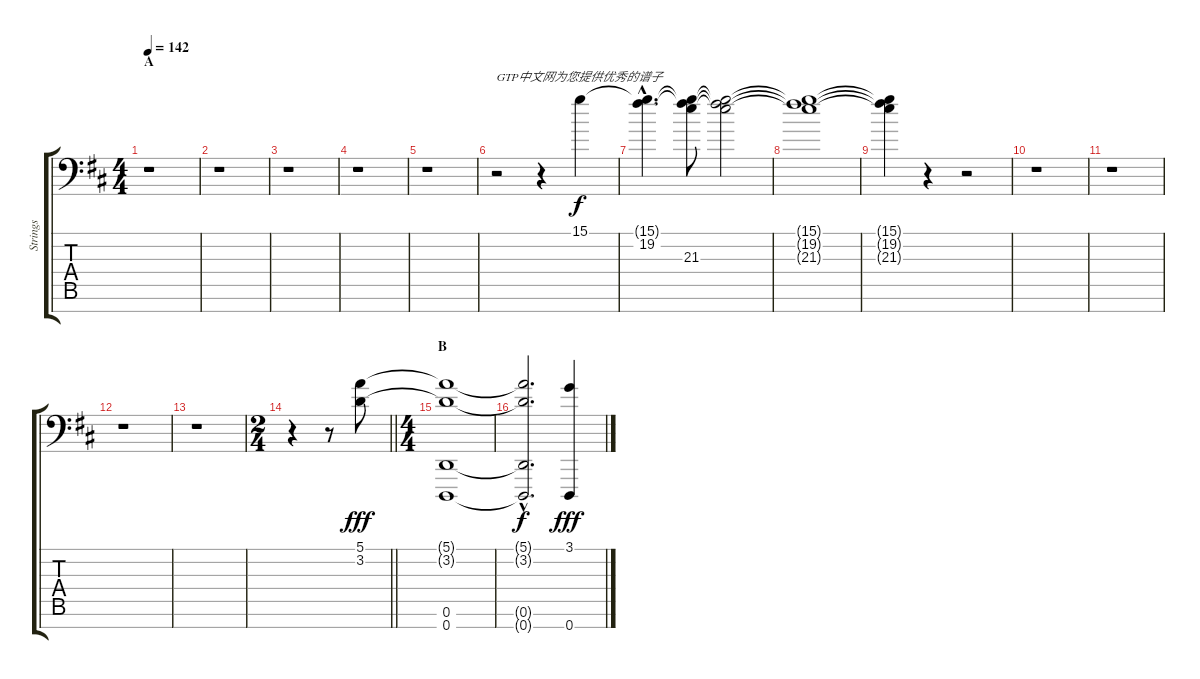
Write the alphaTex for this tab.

\track ("Strings" "Strings") {instrument stringensemble1}
\staff {score tabs}
\tuning (E4 B3 G3 D3 A2 D2 D1) {hide}
\ts (4 4)
\section ("" "A")
\tempo 142
\clef f4
\ks d
r.1{dy f instrument stringensemble1} |
r.1 |
r.1 |
r.1 |
r.1 |
r.2{txt "GTP中文网为您提供优秀的谱子"} r.4 15.1.4 |
(15.1{hac t} 19.2{hac}).4{d} (15.1{t} 19.2{t} 21.3).8 (15.1{t} 19.2{t} 21.3{t}).2 |
(15.1{t} 19.2{t} 21.3{t}).1 |
(15.1{t} 19.2{t} 21.3{t}).4 r.4 r.2 |
r.1 |
r.1 |
r.1 |
r.1 |
\ts (2 4)
\barLineRight lightlight
r.4 r.8 (5.1 3.2).8{dy fff} |
\ts (4 4)
\section ("" "B")
(5.1{t} 3.2{t} 0.6 0.7).1 |
(5.1{hac t} 3.2{hac t} 0.6{hac t} 0.7{hac t}).2{d dy f} (3.1 0.7).4{dy fff}
